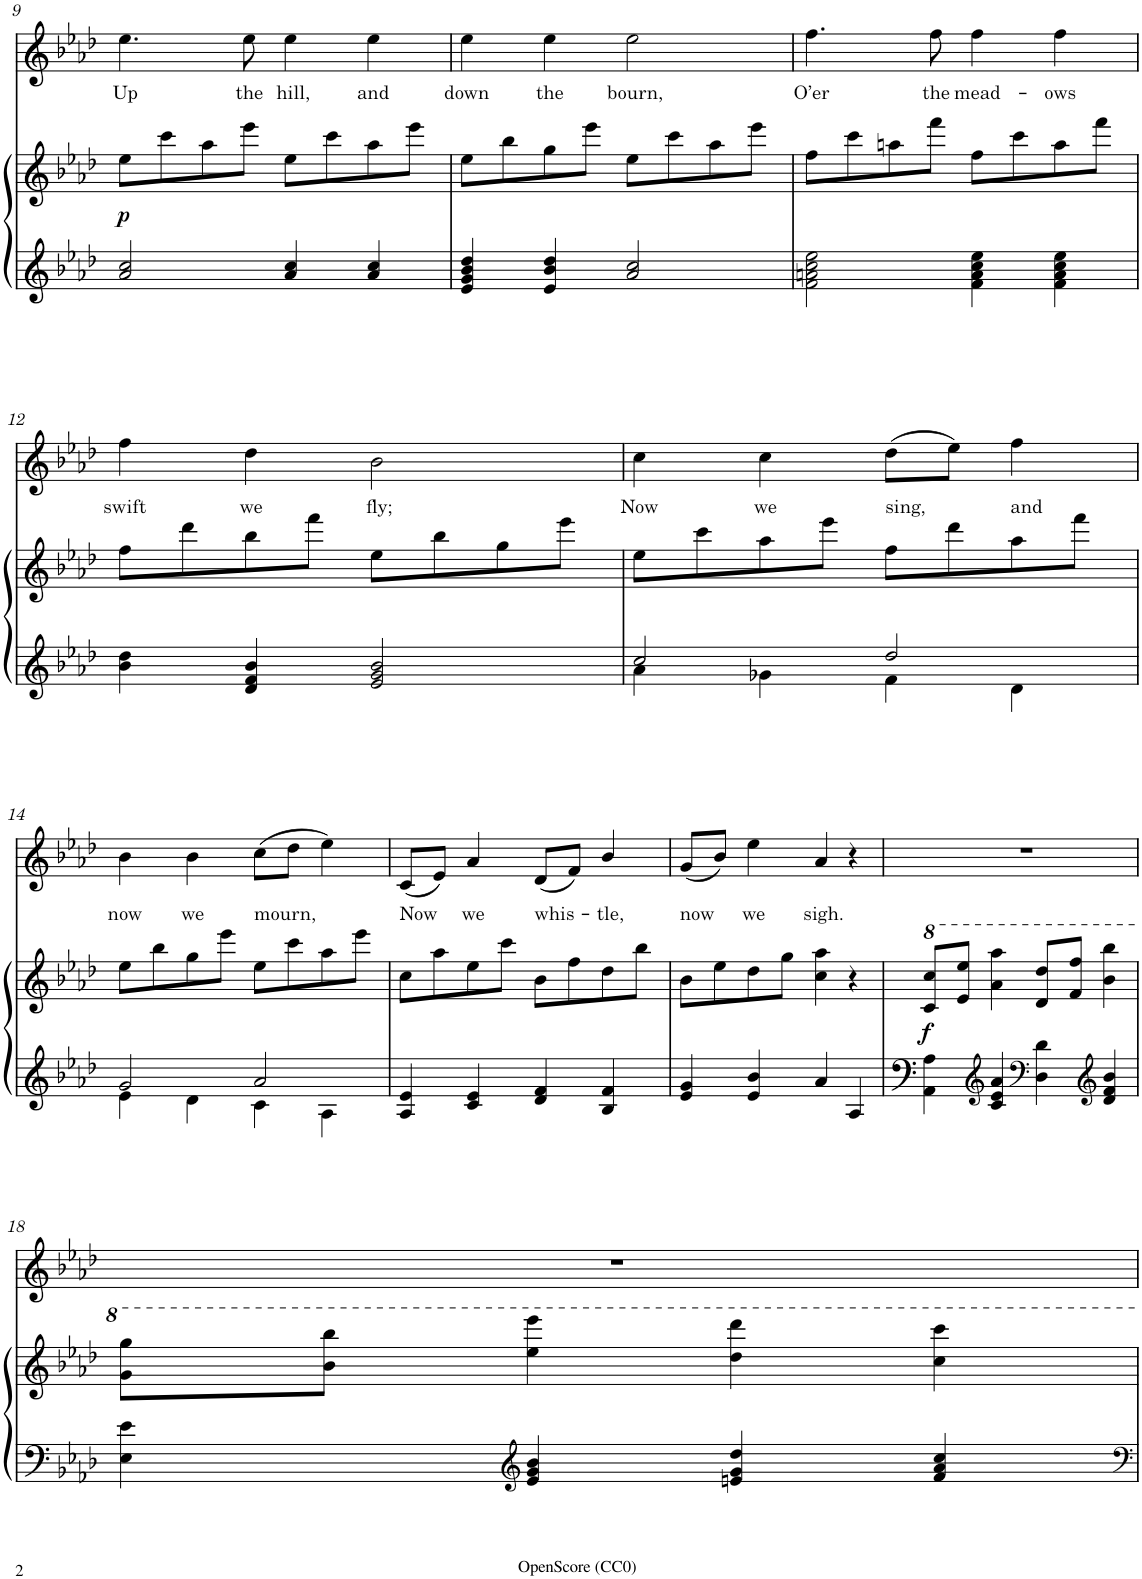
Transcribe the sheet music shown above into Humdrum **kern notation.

**kern	**kern	**dynam	**kern	**text
*part2	*part2	*part2	*part1	*part1
*staff3	*staff2	*staff2/3	*staff1	*staff1
*I"Piano	*	*	*I"Voice	*
*I'Pno	*	*	*	*
!!LO:PB:g=z
*clefG2	*clefG2	*	*clefG2	*
*k[b-e-a-d-]	*k[b-e-a-d-]	*	*k[b-e-a-d-]	*
*M2/2	*M2/2	*	*M2/2	*
*met(c|)	*met(c|)	*	*met(c|)	*
=9	=9	=9	=9	=9
!	!	!LO:DY:b	!	!LO:LY:b
2a-/ 2cc/	8ee-\L	p	4.ee-\	Up
.	8ccc\	.	.	.
.	8aa-\	.	.	.
!	!	!	!	!LO:LY:b
.	8eee-\J	.	8ee-\	the
!	!	!	!	!LO:LY:b
4a-/ 4cc/	8ee-\L	.	4ee-\	hill,
.	8ccc\	.	.	.
!	!	!	!	!LO:LY:b
4a-/ 4cc/	8aa-\	.	4ee-\	and
.	8eee-\J	.	.	.
=10	=10	=10	=10	=10
!	!	!	!	!LO:LY:b
4e-/ 4g/ 4b-/ 4dd-/	8ee-\L	.	4ee-\	down
.	8bb-\	.	.	.
!	!	!	!	!LO:LY:b
4e-/ 4b-/ 4dd-/	8gg\	.	4ee-\	the
.	8eee-\J	.	.	.
!	!	!	!	!LO:LY:b
2a-/ 2cc/	8ee-\L	.	2ee-\	bourn,
.	8ccc\	.	.	.
.	8aa-\	.	.	.
.	8eee-\J	.	.	.
=11	=11	=11	=11	=11
!	!	!	!	!LO:LY:b
2f\ 2an\ 2cc\ 2ee-\	8ff\L	.	4.ff\	O’er
.	8ccc\	.	.	.
.	8aan\	.	.	.
!	!	!	!	!LO:LY:b
.	8fff\J	.	8ff\	the
!	!	!	!	!LO:LY:b
4f\ 4a\ 4cc\ 4ee-\	8ff\L	.	4ff\	mead-
.	8ccc\	.	.	.
!	!	!	!	!LO:LY:b
4f\ 4a\ 4cc\ 4ee-\	8aa\	.	4ff\	-ows
.	8fff\J	.	.	.
!!LO:LB:g=z
=12	=12	=12	=12	=12
!	!	!	!	!LO:LY:b
4b-\ 4dd-\	8ff\L	.	4ff\	swift
.	8ddd-\	.	.	.
!	!	!	!	!LO:LY:b
4d-/ 4f/ 4b-/	8bb-\	.	4dd-\	we
.	8fff\J	.	.	.
!	!	!	!	!LO:LY:b
2e-/ 2g/ 2b-/	8ee-\L	.	2b-\	fly;
.	8bb-\	.	.	.
.	8gg\	.	.	.
.	8eee-\J	.	.	.
=13	=13	=13	=13	=13
*^	*	*	*	*
!	!	!	!	!	!LO:LY:b
2cc/	4a-\	8ee-\L	.	4cc\	Now
.	.	8ccc\	.	.	.
!	!	!	!	!	!LO:LY:b
.	4g-X\	8aa-\	.	4cc\	we
.	.	8eee-\J	.	.	.
!	!	!	!	!	!LO:LY:b
2dd-/	4f\	8ff\L	.	(8dd-\L	sing,
.	.	8ddd-\	.	8ee-\J)	.
!	!	!	!	!	!LO:LY:b
.	4d-\	8aa-\	.	4ff\	and
.	.	8fff\J	.	.	.
!!LO:LB:g=z
=14	=14	=14	=14	=14	=14
!	!	!	!	!	!LO:LY:b
2g/	4e-\	8ee-\L	.	4b-\	now
.	.	8bb-\	.	.	.
!	!	!	!	!	!LO:LY:b
.	4d-\	8gg\	.	4b-\	we
.	.	8eee-\J	.	.	.
!	!	!	!	!	!LO:LY:b
2a-/	4c\	8ee-\L	.	(8cc\L	mourn,
.	.	8ccc\	.	8dd-\J	.
.	4A-\	8aa-\	.	4ee-\)	.
.	.	8eee-\J	.	.	.
*v	*v	*	*	*	*
=15	=15	=15	=15	=15
!	!	!	!	!LO:LY:b
4A-/ 4e-/	8cc\L	.	(8c/L	Now
.	8aa-\	.	8e-/J)	.
!	!	!	!	!LO:LY:b
4c/ 4e-/	8ee-\	.	4a-/	we
.	8ccc\J	.	.	.
!	!	!	!	!LO:LY:b
4d-/ 4f/	8b-\L	.	(8d-/L	whis-
.	8ff\	.	8f/J)	.
!	!	!	!	!LO:LY:b
4B-/ 4f/	8dd-\	.	4b-/	-tle,
.	8bb-\J	.	.	.
=16	=16	=16	=16	=16
!	!	!	!	!LO:LY:b
4e-/ 4g/	8b-\L	.	(8g/L	now
.	8ee-\	.	8b-/J)	.
!	!	!	!	!LO:LY:b
4e-/ 4b-/	8dd-\	.	4ee-\	we
.	8gg\J	.	.	.
!	!	!	!	!LO:LY:b
4a-/	4cc\ 4aa-\	.	4a-/	sigh.
4A-/	4r	.	4r	.
=17	=17	=17	=17	=17
!	!	!LO:DY:b	!	!
4AA-\ 4A-\	8cc/ 8ccc/L	f	1r	.
.	8ee-/ 8eee-/J	.	.	.
*clefG2	*	*	*	*
4c/ 4e-/ 4a-/	4aa-\ 4aaa-\	.	.	.
*clefF4	*	*	*	*
4D-\ 4d-\	8dd-/ 8ddd-/L	.	.	.
.	8ff/ 8fff/J	.	.	.
*clefG2	*	*	*	*
4d-/ 4f/ 4b-/	4bb-\ 4bbb-\	.	.	.
!!LO:LB:g=z
=18	=18	=18	=18	=18
4E-\ 4e-\	8gg\ 8ggg\L	.	1r	.
.	8bb-\ 8bbb-\J	.	.	.
*clefG2	*	*	*	*
4e-/ 4g/ 4b-/	4eee-\ 4eeee-\	.	.	.
4en/ 4g/ 4dd-/	4ddd-\ 4dddd-\	.	.	.
4f/ 4a-/ 4cc/	4ccc\ 4cccc\	.	.	.
=	=	=	=	=
*-	*-	*-	*-	*-
